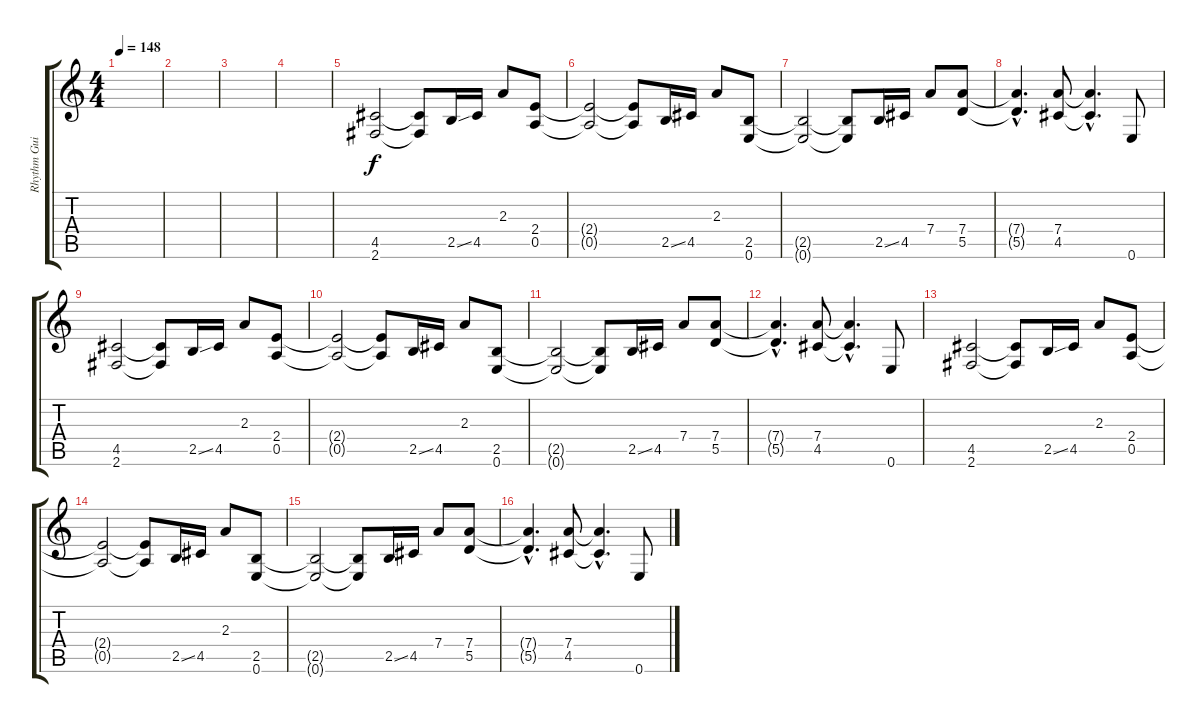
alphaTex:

\track ("Rhythm Guitar" "Rhythm Gui") {instrument distortionguitar}
\staff {score tabs}
\tuning (E4 B3 G3 D3 A2 E2) {hide}
\ts (4 4)
\tempo 148
\clef g2
\ks c
|
|
|
|
(4.5 2.6).2 (4.5{t} 2.6{t}).8 2.5{ss}.16 4.5.16 2.3.8 (2.4 0.5).8 |
(2.4{t} 0.5{t}).2 (2.4{t} 0.5{t}).8 2.5{ss}.16 4.5.16 2.3.8 (2.5 0.6).8 |
(2.5{t} 0.6{t}).2 (2.5{t} 0.6{t}).8 2.5{ss}.16 4.5.16 7.4.8 (7.4 5.5).8 |
(7.4{hac t} 5.5{hac t}).4{d} (7.4 4.5).8 (7.4{hac t} 4.5{hac t}).4{d} 0.6.8 |
(4.5 2.6).2 (4.5{t} 2.6{t}).8 2.5{ss}.16 4.5.16 2.3.8 (2.4 0.5).8 |
(2.4{t} 0.5{t}).2 (2.4{t} 0.5{t}).8 2.5{ss}.16 4.5.16 2.3.8 (2.5 0.6).8 |
(2.5{t} 0.6{t}).2 (2.5{t} 0.6{t}).8 2.5{ss}.16 4.5.16 7.4.8 (7.4 5.5).8 |
(7.4{hac t} 5.5{hac t}).4{d} (7.4 4.5).8 (7.4{hac t} 4.5{hac t}).4{d} 0.6.8 |
(4.5 2.6).2 (4.5{t} 2.6{t}).8 2.5{ss}.16 4.5.16 2.3.8 (2.4 0.5).8 |
(2.4{t} 0.5{t}).2 (2.4{t} 0.5{t}).8 2.5{ss}.16 4.5.16 2.3.8 (2.5 0.6).8 |
(2.5{t} 0.6{t}).2 (2.5{t} 0.6{t}).8 2.5{ss}.16 4.5.16 7.4.8 (7.4 5.5).8 |
(7.4{hac t} 5.5{hac t}).4{d} (7.4 4.5).8 (7.4{hac t} 4.5{hac t}).4{d} 0.6.8
